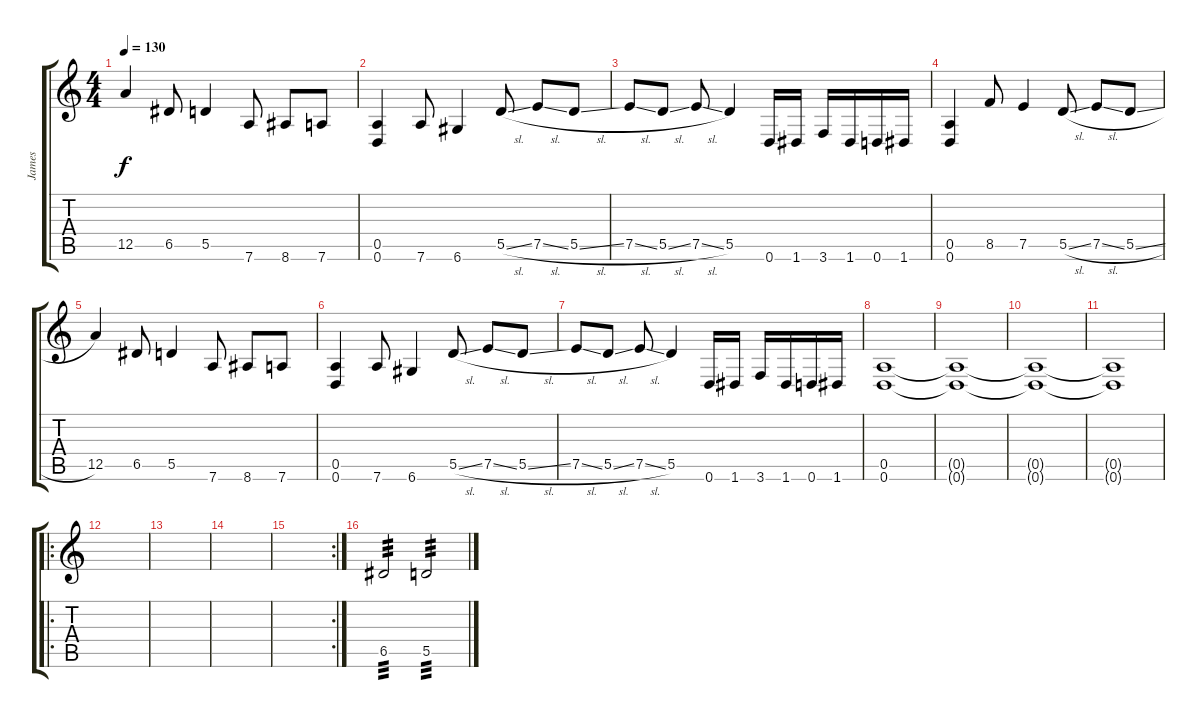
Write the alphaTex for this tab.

\track ("James" "James") {instrument distortionguitar}
\staff {score tabs}
\tuning (D4 A3 F3 D3 A2 D2) {hide}
\ts (4 4)
\tempo 130
\clef g2
\ks c
12.5.4{dy f} 6.5.8 5.5.4 7.6.8 8.6.8 7.6.8 |
(0.5 0.6).4 7.6.8 6.6.4 5.5{sl}.8 7.5{sl}.8 5.5{sl}.8 |
7.5{sl}.8 5.5{sl}.8 7.5{sl}.8 5.5.4 0.6.16 1.6.16 3.6.16 1.6.16 0.6.16 1.6.16 |
(0.5 0.6).4 8.5.8 7.5.4 5.5{sl}.8 7.5{sl}.8 5.5{sl}.8 |
12.5.4 6.5.8 5.5.4 7.6.8 8.6.8 7.6.8 |
(0.5 0.6).4 7.6.8 6.6.4 5.5{sl}.8 7.5{sl}.8 5.5{sl}.8 |
7.5{sl}.8 5.5{sl}.8 7.5{sl}.8 5.5.4 0.6.16 1.6.16 3.6.16 1.6.16 0.6.16 1.6.16 |
(0.5 0.6).1 |
(0.5{t} 0.6{t}).1 |
(0.5{t} 0.6{t}).1 |
(0.5{t} 0.6{t}).1 |
\ro
|
|
|
\rc 2
|
6.5.2{tp 3} 5.5.2{tp 3}
